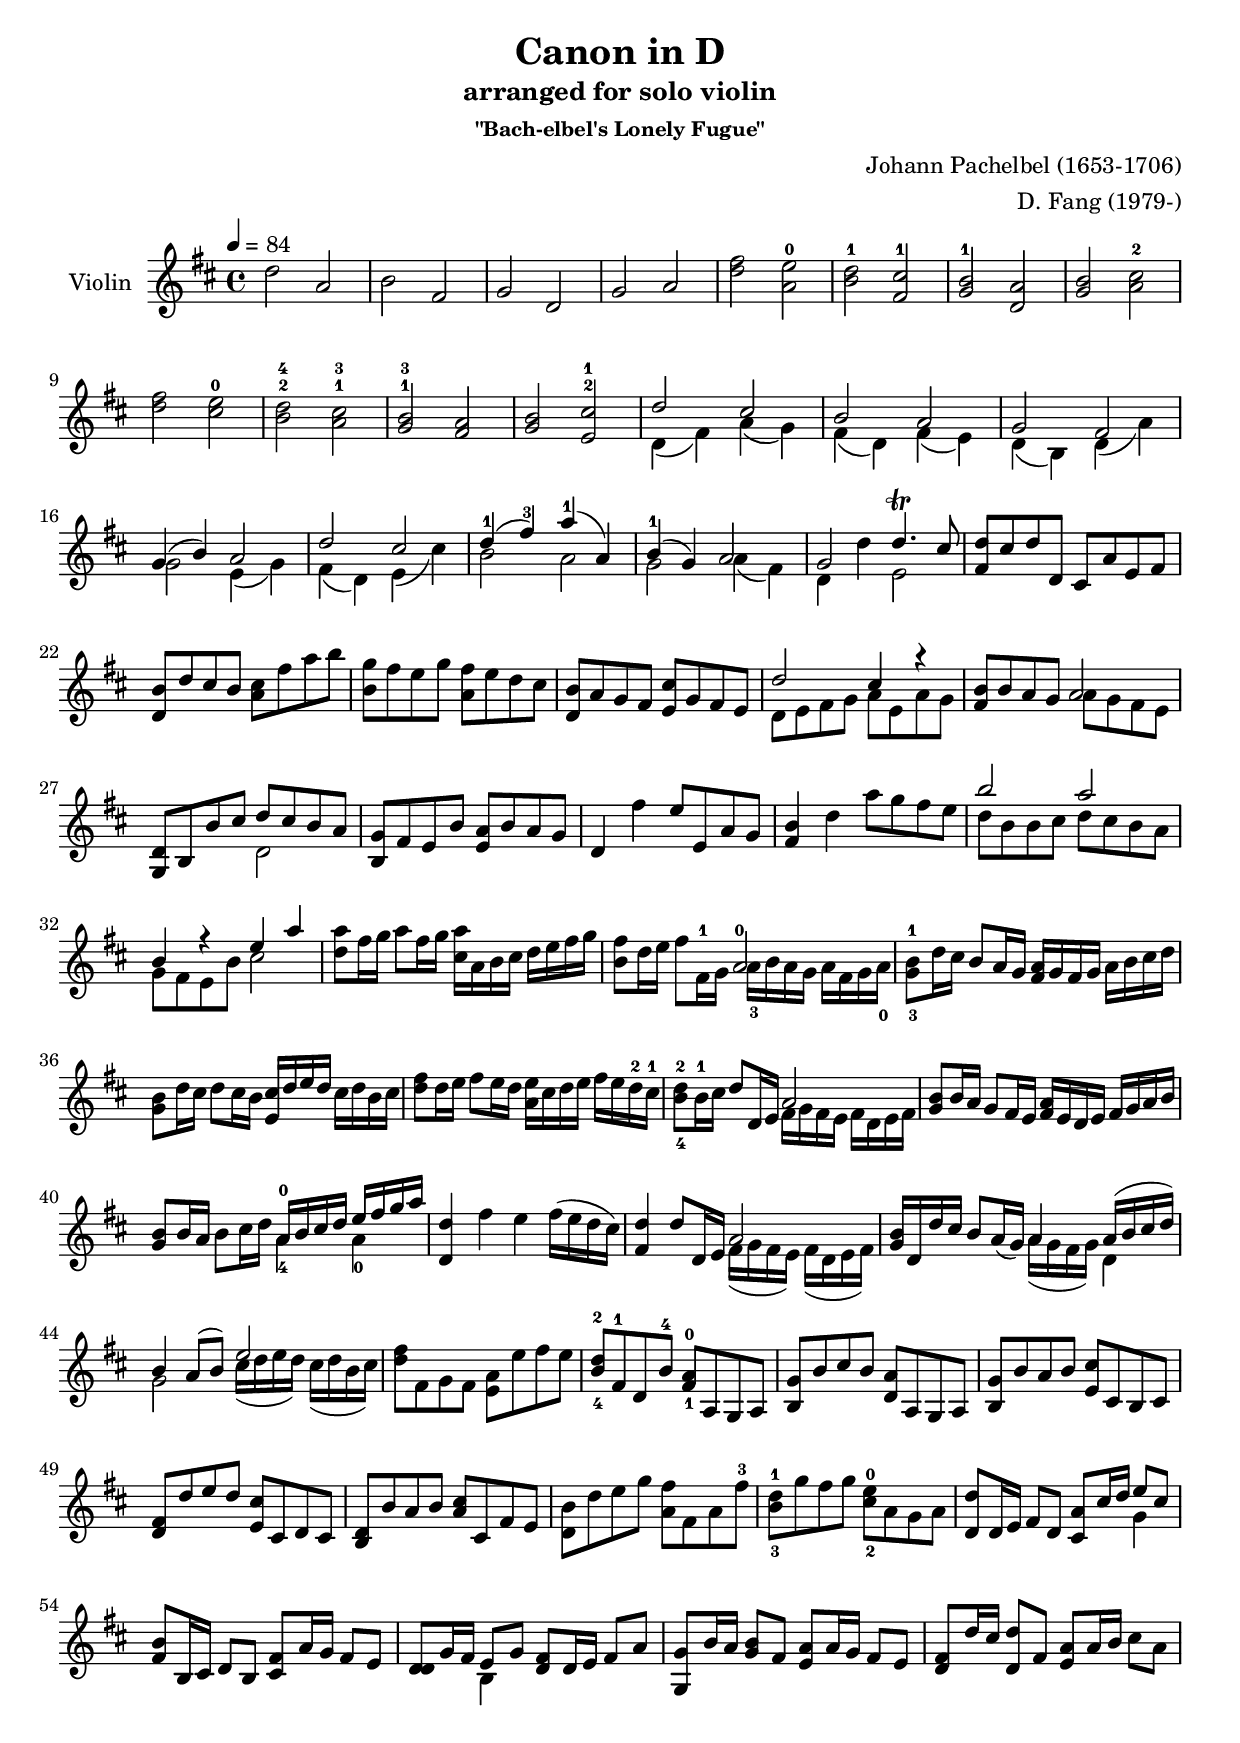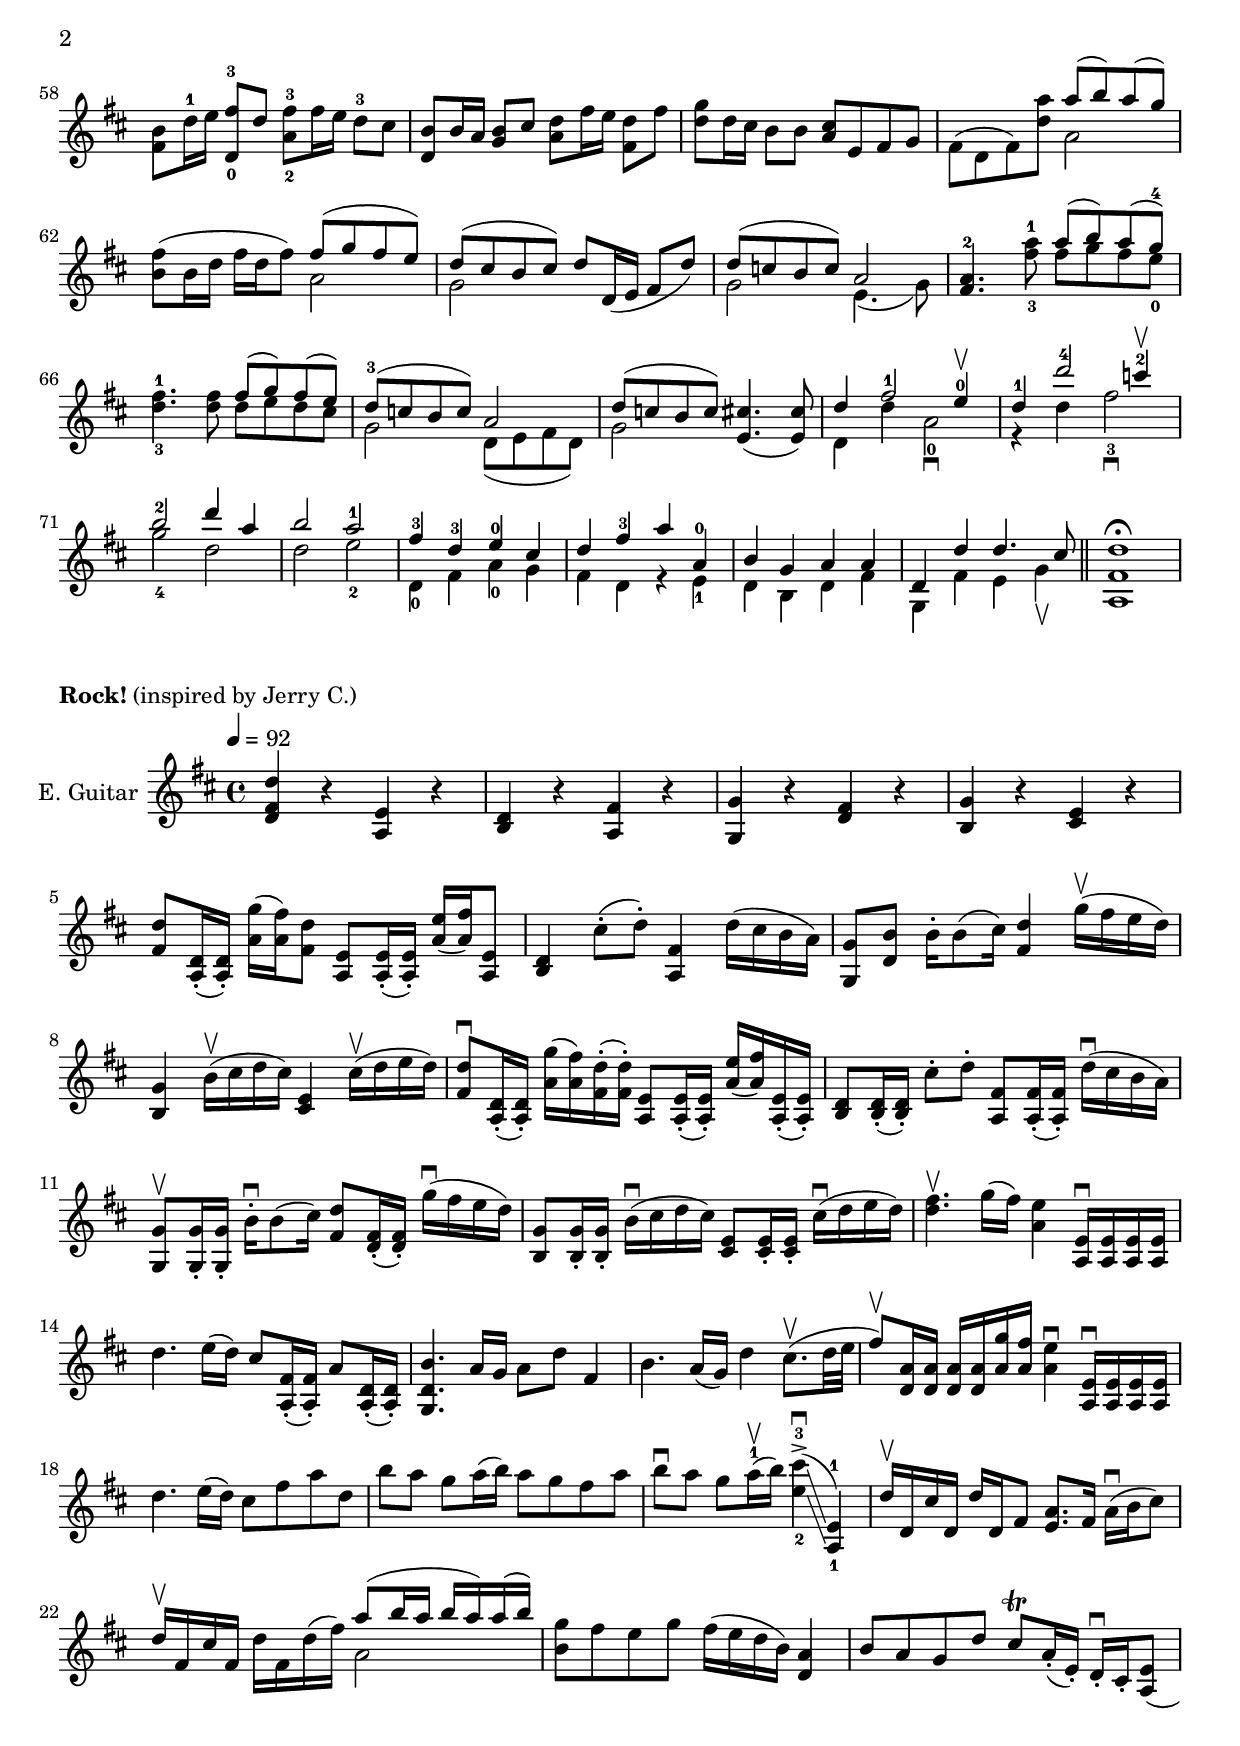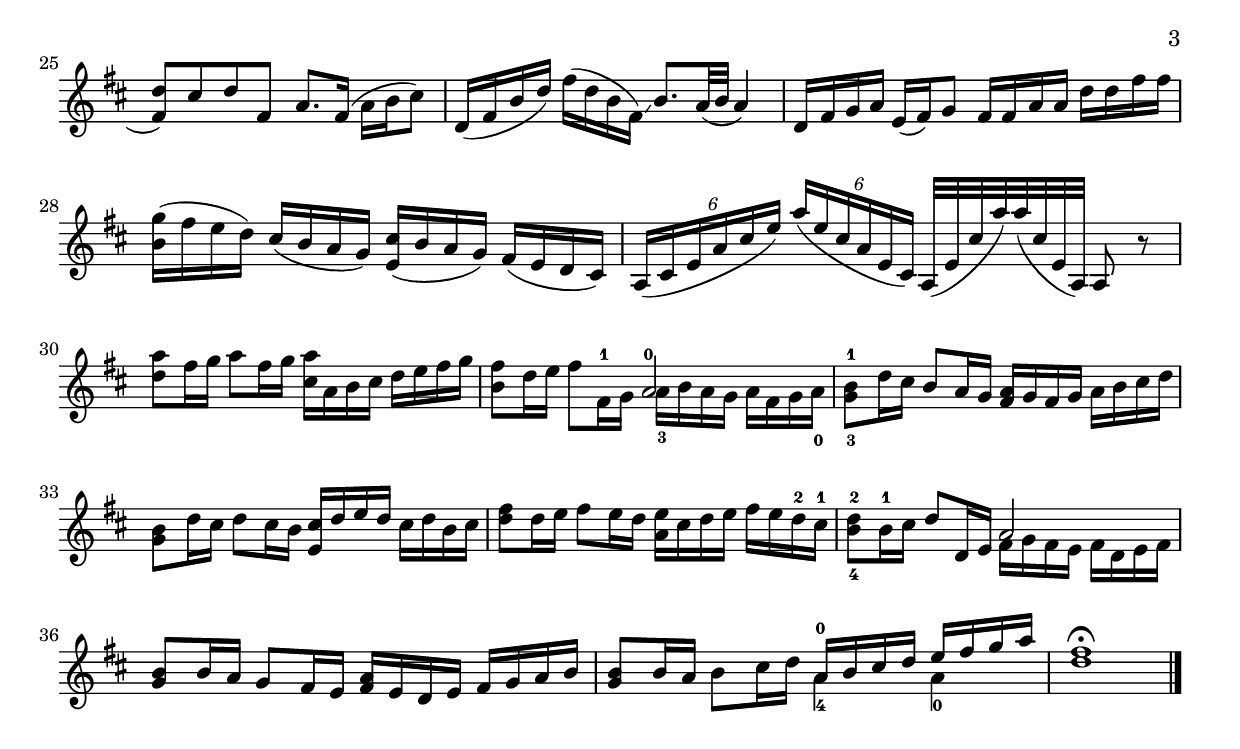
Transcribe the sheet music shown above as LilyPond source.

% violin solo
\version "2.17.18"

% definitions
pizz = ^\markup { \bold pizz. }
arco = ^\markup { \bold arco }
legato = ^\markup { \bold \italic legato }
hardrock = ^\markup { \bold \italic hardrocko }

global = {
	\time 4/4
	\key d \major
}

ub = \upbow
db = \downbow
rit = _\markup { \upright "rit." }

%%%%%%% snippets %%%%%%%%%%%%%%%%%%%%%%%%%%%%%%%%%%%%%%%%%%%%%%%%%%%%%%%%%%%%%%

violinBassA = \relative c' { | d2 a | b fis' | g d | g, a | }
violinBassAhi = \relative c'' { | d2 a | b fis | g d | g a | }
restPhrase = { R1*4 }
halfMelodyA = \relative c'' { fis2 e d cis b a b cis }
halfMelodyAfngrA = \relative c'' { fis2 e-0 d-1 cis-1 b-1 a b cis-2 }
halfMelodyAfngrB = \relative c'' { fis2 e-0 d-2 cis-1 b-1 a b cis-2 }
halfMelodyAend = \relative c'' { fis2 e d cis b a8( g fis a) g2\rit e }
halfMelodyAarco = \relative c'' { fis2\arco e d cis b a b cis }
halfMelodyAdescant = \relative c'' { d2 cis b a g fis g <a e> }
halfMelodyAdescantfngrA = \relative c'' { d2 cis b-4 a-3 g-3 fis g e-1 }
quarterMelodyA = \relative c' {
	d4( fis) a( g) fis d fis( e)
	d b d( a') g( b) a( g)
}
quarterMelodyB = \relative c' {
	fis( d) e( cis') d fis a( a,)
	b g a( fis) d d' d4.^\trill cis8
}
quarterMelodyAboth = \relative c' {
	<< { d'2 cis b a g fis } \\
	{ d4( fis) a( g)
	fis( d) fis( e)
	d( b) d( a') } >>
	<< { g4( b) a2 } \\
	{ g2 e4( g) } >>
}
quarterMelodyBboth = \relative c' {
	<< { d'2 cis } \\ { fis,4( d) e( cis') } >>
	<< { d4-1( fis-3) a-1( a,) } \\ { b2 a } >>
	<< { b4-1( g) } \\ { g2 } >>
	<< { a2 g2 } \\ { a4( fis) d4 d' } >>
	<< { d4.^\trill cis8 } \\ e,2 >>
}
eighthMelodyA = \relative c'' {
	d8 cis d d, cis a' e fis d d' cis b cis fis a b
	g fis e g fis e d cis b a g fis e g fis e
}
eighthMelodyB = \relative c' {
	d e fis g a e a g fis b a g a g fis e
	d b b' cis d cis b a g fis e b' a b a g
}
eighthMelodyAfilled = \relative c'' {
	<d fis,>8 cis d d, cis a' e fis <d b'> d' cis b <cis a> fis a b
	<g b,> fis e g <fis a,> e d cis <b d,> a g fis <e cis'> g fis e
}
eighthMelodyBfilled = \relative c' {
	<< { d'2 cis4 r4 } \\ { d,8 e fis g a e a g } >>
	<fis b>8 b a g << a2 \\ { a8 g fis e } >>
	<d g,> b b' cis
	<< { d8 cis b a } \\ d,2 >>
	<g b,>8 fis e b' <a e> b a g
}
pizzLineA = \relative c' {
	r8\pizz a d fis r a, cis e
	r b d fis r a, g a
	r b d g r fis d a
	r g b d r a cis e
}
offMelodyA = \relative c'' { r4 fis e2 r4 d fis2 g fis g e }
offMelodyBlo = \relative c'' { r4 fis4 e2 r4 d a2 b a b cis4 a'4  }
offMelodyBhi = \relative c'' { r4 fis e2 r4 d <a' fis>2 b a b cis }

sixteenthsMelodyA = \relative c''' {
	a8 fis16 g a8 fis16 g a a, b cis d e fis g
	fis8 d16 e fis8 fis,16 g a b a g a fis g a
}
sixteenthsMelodyB = \relative c'' {
	b8 d16 cis b8 a16 g a g fis g a b cis d
	b8 d16 cis d8 cis16 b cis d e d cis d b cis
}
sixteenthsMelodyABfilled = \relative c''' {
	<a d,>8 fis16 g a8 fis16 g <a cis,> a, b cis d e fis g
	<fis b,>8 d16 e fis8 fis,16-1 g
		<< a2-0 \\ { a16-3 b a g a fis g a-0 } >>
	<b-1 g-3>8 d16 cis b8 a16 g <a fis> g fis g a b cis d
	<b g>8 d16 cis d8 cis16 b <cis e,> d e d cis d b cis
%	<< { \sixteenthsMelodyA \sixteenthsMelodyB } \\
%		\relative c'' { d4 r cis r b r2. g4 r fis r g r e r }
%	>>
}
sixteenthsMelodyBalt = \relative c'' {
	b8 d16 cis b8 a16 g a g fis g a b cis d
	b8 d16 cis d8 cis16 b cis d cis b a g fis e
}
sixteenthsMelodyC = \relative c'' {
	fis8 d16 e fis8 e16 d16 e cis d e fis e d cis
	d8 b16 cis d8 d,16 e fis g fis e fis d e fis
}
sixteenthsMelodyD = \relative c'' {
	g8 b16 a g8 fis16 e fis e d e fis g a b
	g8 b16 a b8 cis16 d a b cis d e fis g a
}
sixteenthsMelodyCDfilled = \relative c'' {
	<fis d>8 d16 e fis8 e16 d <e a,> cis d e fis e d-2 cis-1
	<d-2 b-4>8 b16-1 cis d8 d,16 e
		<< a2 \\ { fis16 g fis e fis d e fis } >>
	<g b>8 b16 a g8 fis16 e <fis a> e d e fis g a b
	<g b>8 b16 a b8 cis16 d
	<< { a16-0 b cis d e fis g a } \\ { a,4-4 a-0 } >>
%	<< { \sixteenthsMelodyC \sixteenthsMelodyD } \\
%		\relative c'' { d4 r a r b r2. b4 r a r b r a a }
%	>>
}
sixteenthsMelodyE = \relative c'' {
	fis8 d16 e fis8 e16 d16 e cis d e fis e d cis
	d8 b16 cis d8 d,16 e fis g fis e fis d' cis d
}
quarterMelodyC = \relative c'' { d4 a cis a b fis d' a d, g d fis d g e e' }
eighthMelodyC = \relative c'' {
	fis8 fis, g fis e  e' fis e d fis, d b' a a, g a 
	b b' cis b a a, g a b b' a b cis cis, b cis
}
eighthMelodyD = \relative c' {
	d8 d' e d cis cis, d cis b b' a b cis cis, fis e
	d d' e g fis fis, a fis' d g fis g e a, g a
}
eighthMelodyCDfilled = \relative c'' {
	<fis d>8 fis, g fis <e a>  e' fis e
	<d-2 b-4> fis,-1 d b'-4 <a-0 fis-1> a, g a 
	<b g'> b' cis b <a d,> a, g a <b g'> b' a b <cis e,> cis, b cis
	<d fis>8 d' e d <cis e,> cis, d cis <b d> b' a b <cis a> cis, fis e
	<d b'> d' e g <fis a,> fis, a fis'-3
	<d-1 b-3> g fis g <e-0 cis-2> a, g a
}
eighthMelodyE = \relative c' {
	<d a'>8 fis' fis fis e e e e d d d d a' a a a
	b b b b a a a a b b b b cis cis, cis cis
}
skipMelodyA = \relative c'' {
	d8 d,16 e fis8 d cis cis'16 d e8 cis b b,16 cis d8 b cis a'16 g fis8 e
	d8 g16 fis e8 g fis d16 e fis8 a g b16 a g8 fis e a16 g fis8 e
}
skipMelodyB = \relative c' {
	d8 d'16 cis d8 fis, a a16 b cis8 a fis d'16 e fis8 d fis fis16 e d8 cis
	b8 b16 a b8 cis d fis16 e d8 fis g d16 cis b8 b a e fis g
}
skipMelodyABfilled = \relative c'' {
	<d d,>8 d,16 e fis8 d <cis a'> cis'16 d << { e8 cis } \\ g4 >>
	<b fis>8 b,16 cis d8 b <cis fis> a'16 g fis8 e
	<d d>8 g16 fis << { e8 g } \\ b,4 >> <fis' d>8 d16 e fis8 a
		<g g,>8 b16 a <g b>8 fis <e a> a16 g fis8 e
	<d fis>8 d'16 cis <d d,>8 fis, <a e> a16 b cis8 a
		<b fis> d16-1 e <fis-3 d,-0>8 d <fis-3 a,-2> fis16 e d8-3 cis
	<b d,>8 b16 a <b g>8 cis <d a> fis16 e <d fis,>8 fis
		<g d> d16 cis b8 b <a cis> e fis g
}
halfMelodyC = \relative c' { d4 d' cis4. a8 b2 a d,4. e8 fis2 <<b2 {g4( d)}>> <e d>4. <e cis>8 }
naturalMelodyA = \relative c' {
	<fis a>4. fis'8 fis g fis e d4. d8 d e d cis b2 d d8 c b c a4. a8
}
naturalMelodyB = \relative c'' {
	a4. a'8 a b a g fis4. fis8 fis g fis e d c b c a4. a8 g4 d' cis4. cis8
}
syncopHalfHelodyA = \relative c' { fis4 fis'2 e4 d d'2 c4 b2 d4 a b2 a }
syncopHalfHelodyB = \relative c''' { a2 a,4. g8 fis2 fis'4. e8 d4 b d2 d cis }
quarterMelodyD = \relative c'' {
	d4 d, cis cis' b b, a a' g g' fis fis, e a e e'
}
quarterMelodyE = \relative c'' {
	fis4 fis, e e' d d, cis cis' b b' a a, g4. e'8 a4 a
}
quarterMelodyF = \relative c'' {
	d4 d, cis cis' b b, a a' g g' fis fis, d d' d4. cis8
}
quarterMelodyG = \relative c'' {
	fis4 d e cis d fis a2 b,4 g a fis d fis e4 g4
}

%%%%%%%%%%%%%%%%%%%%%%%%%%%%%%%%%%%%%%%%%%%%%%%%%%%%%%%%%%%%%%%%%%%%%%%%%%%%%%%
\header {
	title = "Canon in D"
	subtitle = "arranged for two violins"
	composer = "Johann Pachelbel (1653-1706)"
	arranger = "D. Fang (1979-)"
}

violinOne = \new Voice {
	\set Staff.instrumentName = #"Violin I "
	\set Staff.midiInstrument = #"violin"

	\restPhrase
	\pizzLineA

	\halfMelodyAarco
	<< \halfMelodyA \halfMelodyAdescant >>

	\quarterMelodyA
	\quarterMelodyB

	\eighthMelodyA
	\eighthMelodyB

	\eighthMelodyB % \offMelodyBhi
	\offMelodyBlo

	\sixteenthsMelodyA
	\sixteenthsMelodyB

	\sixteenthsMelodyC
	\sixteenthsMelodyD

	% \offMelodyA
	\offMelodyBlo

	\quarterMelodyC
	\eighthMelodyC
	\eighthMelodyD

	\eighthMelodyC
	\eighthMelodyE

	\skipMelodyA
	\skipMelodyB
	\skipMelodyA

	\skipMelodyB
	\halfMelodyC

	\naturalMelodyA
	\naturalMelodyB

	\syncopHalfHelodyA
	\syncopHalfHelodyB

	\quarterMelodyD
	\quarterMelodyE

	\quarterMelodyF

	\bar "||"
	\relative c' { <fis d'>1^\fermata }
	%% rockin' %%

} % end Voice

violinTwo = \new Voice {
	\set Staff.instrumentName = #"Violin II "
	\set Staff.midiInstrument = #"violin"

	\violinBassA
	\violinBassA

	\violinBassA
	<< \halfMelodyA \violinBassA >>

	<< \halfMelodyAdescant \violinBassA >>
	<< \halfMelodyAdescant \violinBassA >>

	\quarterMelodyA % \offMelodyBlo % \violinBassA
	\quarterMelodyB % \offMelodyBhi % \violinBassA

	\eighthMelodyA
	\eighthMelodyB

	% \offMelodyA
	\offMelodyBhi

	\sixteenthsMelodyA
	\sixteenthsMelodyB

	\sixteenthsMelodyC
	\sixteenthsMelodyD

	\sixteenthsMelodyE
	\sixteenthsMelodyB

	\quarterMelodyC
	\eighthMelodyC

	\eighthMelodyD
	\eighthMelodyC

	\eighthMelodyE
	\skipMelodyA
	\skipMelodyB

	\halfMelodyC
	\naturalMelodyA

	\naturalMelodyB
	\naturalMelodyA

	\naturalMelodyB
	\syncopHalfHelodyA

	\syncopHalfHelodyB
	\quarterMelodyD

	\quarterMelodyG

	\bar "||"
	\relative c' { <fis d>1^\fermata }
	%% rockin' %%

} % end Voice

violinBoth = \new Voice {
	\set Staff.instrumentName = #"Violin"
	\set Staff.midiInstrument = #"violin"
	\violinBassAhi
	<< \violinBassAhi \halfMelodyAfngrA >>
	<< \halfMelodyAfngrB \halfMelodyAdescantfngrA >>
	\quarterMelodyAboth
%	<< \halfMelodyAdescant \\ \quarterMelodyA >>
	\quarterMelodyBboth
%	<< \halfMelodyAdescant \\ \quarterMelodyB >>
	\eighthMelodyAfilled
%	<< \eighthMelodyA \\
%		\relative c' { fis4 r2. b4 r a r b r a r b r cis r } >>
	\eighthMelodyBfilled
%	<< \eighthMelodyB \\
%		\relative c'' { d2 cis4 r b4 r4 a2 g,4 r2. b4 r e r } >>
	\relative c' { d4 fis' e8 e, a g <fis b>4 d' a'8 g fis e }
	<< \relative c''' { b2 a b,4 r e4 a } \\
		\relative c'' { d8 b b cis d cis b a g fis e b' cis2 }
	>>
	\sixteenthsMelodyABfilled
	\sixteenthsMelodyCDfilled
	\relative c'' { <d d,>4 fis e4 fis16( e d cis) }
	\relative c'' { <d fis,>4 d8 d,16 e
		<< a2 \\ { fis16( g fis e) fis( d e fis) } >>
	}
	\relative c'' { <b g>16 d, d' cis b8 a16( g)
		<< { a4 a16( b cis d) } \\ { a16( g fis g) d4 } >>
	}
	<< \relative c'' { b a8( b) e2 } \\
		\relative c'' { g2 cis16( d e d) cis( d b cis) }
	>>
	\eighthMelodyCDfilled
%	<< \eighthMelodyC \\
%		\relative c'' { d4 r a r b r fis r g r d r g r e r }
%	>>
%	<< \eighthMelodyD \\
%		\relative c' { fis4 r e r d r a' r b r a r b r cis r }
%	>>
	\skipMelodyABfilled
%	<< \skipMelodyA \\
%		% \relative c' { fis4 r e r d r r2 b4 r a r b r cis r }
%		% \quarterMelodyA
%		\relative c' { d4 r a' g fis r fis r d b d r r b' a r }
%	>>
%	<< \skipMelodyB \\
%		% \relative c' { fis4 r e r b' r a r d, r fis r b r e r }
%		% \quarterMelodyB
%		\relative c' { fis4 d e r d fis a r r g a fis d' r cis r }
%	>>
	\relative c' {
		fis8( d fis) <d' a'> << { a'8( b) a( g) } \\ a,2 >>
		<fis' b,>8( b,16 d fis d fis8) << { fis( g fis e) } \\ a,2 >>
		<< { d8( cis b cis) } \\ g2 >> d'8 d,16( e fis8 d')
		<< { d8( c b c) a2 } \\ { g2 e4.( g8) } >>
	}
	\relative c' {
		<fis-2 a>4. <fis'-3 a-1>8 << { a( b) a( g-4) } \\ { fis g fis e-0 } >>
		<d-3 fis-1>4. q8 << { fis( g) fis( e) } \\ { d e d cis } >>
		<< { d8-3( c b c) a2 } \\ { g2 d8( e fis d) } >>
		<< { d'8( c b c) } \\ g2 >> <cis e,>4.( q8)
	}
	\relative c'' {
		<< { d4 fis2-1 e4-0\ub } \\ { d,4 d' a2-0\db } >>
		<< { d4-1 d'2-4 c4-2\ub } \\ { r4 d,4 fis2-3\db } >>
		<< { b2-2 d4 a } \\ { g2-4 d } >>
		<< { b'2 a-1 } \\ { d,2 e-2 } >>
	}
	\relative c'' {
		<< { fis4-3 d-3 e-0 cis d fis-3 a a,-0 b g a a d, d' d4. cis8 } \\
		{ d,4-0 fis a-0 g fis d r e-1 d b d fis g, fis' e g\ub  } >>
	}
	\bar "||"
	\relative c' {
		<a fis' d'>1^\fermata
	}
}

%%%%%%%% 2nd movement %%%%%%%%
% \markup { \bold Rock! (inspired by Jerry C.)}
introChordsA = \relative c'' {
	<d fis, d>4 r <e, a,> r <b d> r <a fis'> r
	<g' g,> r <d fis> r <b g'> r <cis e> r
}
eighthSixteenths = #(define-music-function (parser location m) (ly:pitch?) #{
	$m8 q16 q q q q q
#} )
sixteenthChordsA = \relative c' {
	<d fis>8\db q16\db q q q q q
	<a e'>8\db q16\db q q q q q
	<b d>8 q16 q \repeat tremolo 4 q16
	<a fis'>8 q16 q \repeat tremolo 4 q16
	<g d'>8 q16 q \repeat tremolo 4 q16
	<a d>8 q16 q \repeat tremolo 4 q16
	<b g'>8 q16 q \repeat tremolo 4 q16
	<cis e>8 q16 q \repeat tremolo 4 q16
}
sixteenthChordsB = \relative c' {
	<a d>16 q q q <d fis> q q q <e a> q q q q q g g
	<fis b,>16 q q q <b, d> q q q <cis fis> q q q q q <cis e> q
	<d d>16 q q q <b d> q q q <a d> q q q <d a'> q q q
	g16 g g g <g b> q q q <a e> q q q <g cis> q q q
}
sixteenthChordsC = \relative c' {
	<fis d'>16 q q q <d d'> q q q <e a> q q q <e cis'> q q q
	<fis d'>8 <fis cis'> d'8 fis a g fis4
	g4. fis16 e fis8 e d4
	e16 e d d cis cis b b a a g g fis fis e8
}
upbeatsA = \relative c' {
	r8 <a d>16-. q-. <a' g'>( <a fis'>) r8
	r8 <a, e'>16-. <a e'>-. <a' e'>( <a fis'>) r8
	r4 cis8 d r4 d16( cis b a)
	r8 <d, b'> b'16-. b8( cis16) d8 r8 g16( fis e d)
	r4 b16( cis d cis) r4 cis16( d e d)
}
upbeatsAfilled = \relative c' {
	<fis d'>8 <a, d>16-.( q-.) <a' g'>( <a fis'>) <fis d'>8
	<a, e'>8 q16-.( q-.) <a' e'>( <a fis'>) <a, e'>8
	<b d>4 cis'8-.( d-.) <a, fis'>4 d'16( cis b a)
	<g g,>8 <d b'> b'16-. b8( cis16) <d fis,>4 g16(\ub fis e d)
	<g, b,>4 b16(\ub cis d cis) <e, cis>4 cis'16(\ub d e d)
}
upbeatsBfilled = \relative c' {
	<fis d'>8\db <a, d>16-.( q-.) <a' g'>( <a fis'>) <fis d'>16-.( q-.)
	<a, e'>8 q16-.( q-.) <a' e'>( <a fis'>) <a, e'>16-.( q-.)
	<b d>8 q16-.( q-.) cis'8-. d-. <a, fis'>8 q16-.( q-.) d'16(\db cis b a)
	<g g,>8\ub q16-. q-. b16-.\db b8( cis16)
		<d fis,>8 <fis, d>16-.( q-.) g'16(\db fis e d)
	<g, b,>8 q16-. q-. b16(\db cis d cis)
		<e, cis>8 q16-. q-. cis'16(\db d e d)
}
guitarSoloA = \relative c'' {
	fis4.( g16 fis) e4 r4 d4. e16( d) cis4 a
	b4. a16 g a8 d fis,4
	b4. a16( g) d'4 cis8.( d32 e)
}
guitarSoloAfilled = \relative c'' {
	<fis d>4.\ub g16( fis) <e a,>4 <e, a,>16\db q q q
	d'4. e16( d) cis8 <fis, a,>16-.( q-.) a8 <d, a>16-.( q-.)
	<b' d, g,>4. a16 g a8 d fis,4
	b4. a16( g) d'4 cis8.\ub( d32 e
}
guitarSoloB = \relative c'' {
	fis2 e4 r4 d4. e16( d) cis8 fis a4
	b8 a g a16 b a8 g fis a 
	b a g a16(\db b \glissando cis2)
}
guitarSoloBfilled = \relative c'' {
	fis8)\ub <a, d,>16 q q q <a g'> <a fis'> <a e'>4\db <e a,>16\db q q q
	d'4. e16( d) cis8 fis a d,
	b'8 a g a16( b) a8 g fis a 
	b\db a g a16-1\ub( b) <cis-3 e,-2>4->(\db \glissando <e,,-1 a,-1>4)
}
guitarSoloC = \relative c'' {
	d16\ub d, cis' d, d' d, fis8
	a8. fis16 a(\db b cis8)
	d16\ub fis, cis' fis, d' fis, d'( fis) a8( b16 a b a) a( b)
	g8 fis e g fis16( e d b) a4
	b8 a g d' cis8^\trill a16-.( e-.) d-.\db cis-. a16 r16
}
guitarSoloCfilled = \relative c'' {
	d16\ub d, cis' d, d' d, fis8
	<a e>8. fis16 a(\db b cis8)
	d16\ub fis, cis' fis, d' fis, d'( fis)
		<< { a8( b16 a b a) a( b) } \\ a,2 >>
	<b g'>8 fis' e g fis16( e d b) <a d,>4
	b8 a g d' cis8^\trill a16-.( e-.) d-.\db cis-. <a e'>8(
}
guitarSoloD = \relative c'' {
	d8 cis d fis, a8. fis16( a b cis8)
	d,16( fis b d) fis( d b fis) \glissando b8.( a32 b a4)
	d,16 fis g a e( fis) g8 fis8 a d fis
	g16( fis e d cis b a g) cis( b a g fis e d cis)
}
guitarSoloDfilled = \relative c'' {
	<d fis,>8) cis d fis, a8. fis16( a b cis8)
	d,16( fis b d) fis( d b fis) \glissando b8. a32( b a4)
	d,16 fis g a e( fis) g8 fis16 fis a a d d fis fis
	<g b,>16( fis e d) cis( b a g) <cis e,>( b a g) fis( e d cis)
}
arpeggioBreakA = \relative c' {
	\tuplet 6/4 { a16( cis e a cis e) }
	\tuplet 6/4 { a16( e cis a e cis) }
	a32( e' cis' a') a( cis, e, a,)
	a8 r8
}
doubledArpeggiosA = \relative c'' {
	fis16 fis d d d, d d' d e e e, e a, a g' g 
	d'16 d fis, fis b, b fis' fis cis' cis fis, fis a, a a' a
	b16 b d, d b b g g a a fis' fis d' d fis, fis
	g16 g fis fis e e b' b a8 \tuplet 3/2 { a,16( e' a } cis4)
}
bassMelodyA = \relative c' {
	d8 cis d4 a d8 cis b4 d fis a8 d,
	g, a b g d'4 fis8 d g fis g e <e a>4 a,
}
guitarSoloE = \relative c'' {
	d4. a'8 a( b) \tuplet 3/2 { a16( b a } g8)
	fis4. fis8 fis( g) \tuplet 3/2 { fis16( g fis } e8)
	d8( cis b cis) d2
	d8( cis b c) cis2^\trill
}
guitarSoloF = \relative c'' {
	d4. a'8 a( b) \tuplet 3/2 { a16( b a } g8)
	fis4. fis8 fis( g) \tuplet 3/2 { fis16( g fis } e8)
	d8( cis b cis) d2
	d8(\rit cis b c) cis4.( d16 e)
}
sixteenthChordsE = \relative c' {
	<d fis>8 q16 q q q q q
	<a e'>8 q16 q q q q q
	<b d>8 q16 q q q q q
	<a fis'>8 q16 q q q q q
	g'8 d a' g fis( g a b)
	g4.( a8) b8( cis d e)
}
secondViolinI = \new Voice {
	\set Staff.instrumentName = #"E. Guitar "
	\set Staff.midiInstrument = #"violin"
%	\set Staff.midiInstrument = #"electric guitar (clean)"
	\introChordsA
	\upbeatsA
	\upbeatsA
	\guitarSoloA
	\guitarSoloB
	\guitarSoloC
	\guitarSoloD
	\arpeggioBreakA
	\sixteenthsMelodyA
	\sixteenthsMelodyB
	\sixteenthsMelodyC
	\sixteenthsMelodyD
	\doubledArpeggiosA
	\guitarSoloE
	\guitarSoloF
	\relative c'' { d1^\fermata }
	\bar "|."
}
secondViolinII = \new Voice {
	\set Staff.instrumentName = #"E. Bass "
	\set Staff.midiInstrument = #"violin"
%	\set Staff.midiInstrument = #"electric bass (pick)"
	\introChordsA
	\introChordsA
	\sixteenthChordsA
	\sixteenthChordsA
	\sixteenthChordsA
	\sixteenthChordsB
	\sixteenthChordsC
	\relative c' { r1 }
	\sixteenthChordsA
	\sixteenthsMelodyA
	\sixteenthsMelodyBalt
	\bassMelodyA
	\sixteenthChordsE
	\halfMelodyAend
	\relative c' { <a fis'>1^\fermata }
	\bar "|."
}

secondViolinBoth = \new Voice {
	\set Staff.instrumentName = #"E. Guitar "
	\set Staff.midiInstrument = #"violin"
	\introChordsA
	\upbeatsAfilled
	\upbeatsBfilled
	\guitarSoloAfilled
	\guitarSoloBfilled
	\guitarSoloCfilled
	\guitarSoloDfilled
	\arpeggioBreakA
	\sixteenthsMelodyABfilled
	\sixteenthsMelodyCDfilled
	\relative c'' { <d fis>1^\fermata }
	\bar "|."
}


\header {
subtitle = "arranged for solo violin"
subsubtitle = "\"Bach-elbel's Lonely Fugue\""
}

%%%%%%%% 1st movement %%%%%%%%
\score {
	\new Staff << \global \tempo 4=84 \violinBoth >>
\layout { }
\midi { }
}
%%%%%%%% 2nd movement %%%%%%%%
\markup { \bold Rock! (inspired by Jerry C.)}
\score {
\new Staff << \global \tempo 4=92 \secondViolinBoth >>
\layout { }
\midi { }
}

